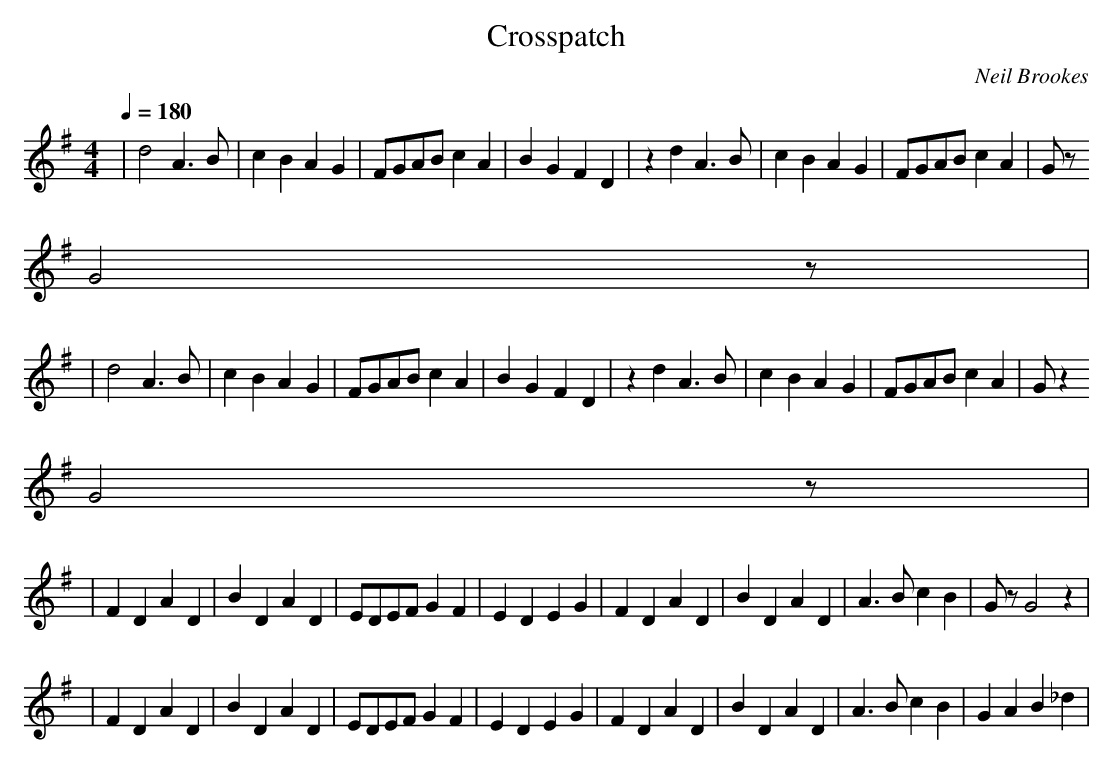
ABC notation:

X:1
T:Crosspatch
C:Neil Brookes
M:4/4
L:1/4
Q:1/4=180
K:Dmix
|d2 A>B|cBAG|F/2G/2A/2B/2 c A |B G F D|zd A>B|cBAG|F/2G/2A/2B/2 c A|G/2z/2
 G2z/2|
|d2 A>B|cBAG|F/2G/2A/2B/2 c A |B G F D|zd A>B|cBAG|F/2G/2A/2B/2 c A|G/2z
/2 G2z/2|
|FDAD|BDAD|E/2D/2E/2F/2GF|EDEG|FDAD|BDAD|A>BcB|G/2z/2 G2z|
|FDAD|BDAD|E/2D/2E/2F/2GF|EDEG|FDAD|BDAD|A>BcB|GAB_d|
